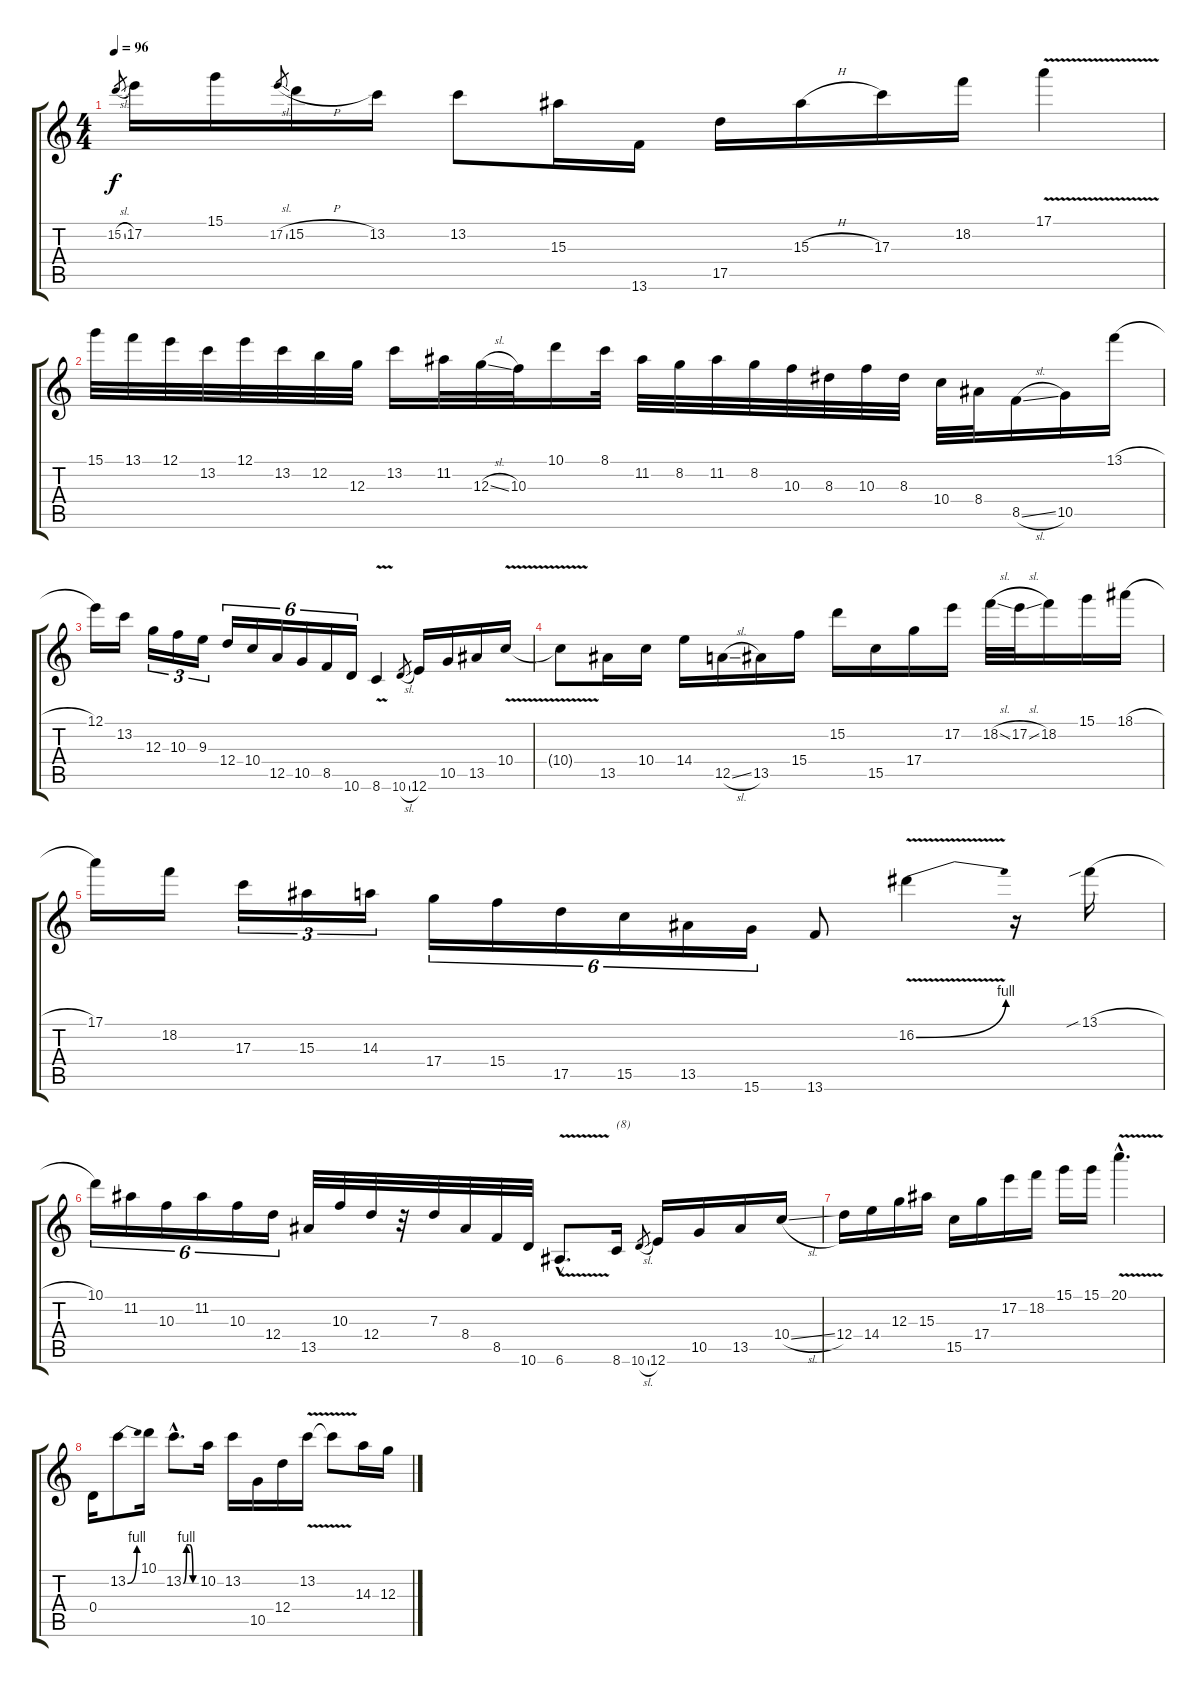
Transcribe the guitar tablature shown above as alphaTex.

\track "" {instrument distortionguitar}
\staff {score tabs}
\tuning (E4 B3 G3 D3 A2 E2) {hide}
\ts (4 4)
\tempo 96
\clef g2
\ks c
15.2{sl}.8{gr dy f} 17.2.16 15.1.16 17.2{sl}.8{gr} 15.2{h}.16 13.2.16 13.2.8 15.3.16 13.6.16 17.5.16 15.3{h}.16 17.3.16 18.2.16 17.1{v}.4 |
15.1.32 13.1.32 12.1.32 13.2.32 12.1.32 13.2.32 12.2.32 12.3.32 13.2.16 11.2.32 12.3{sl}.32 10.3.32 10.1.16 8.1.32 11.2.32 8.2.32 11.2.32 8.2.32 10.3.32 8.3.32 10.3.32 8.3.32 10.4.32 8.4.32 8.5{sl}.16 10.5.16 13.1{h}.16 |
12.1.16 13.2.16 12.3.16{tu (3 2)} 10.3.16{tu (3 2)} 9.3.16{tu (3 2)} 12.4.16{tu (6 4)} 10.4.16{tu (6 4)} 12.5.16{tu (6 4)} 10.5.16{tu (6 4)} 8.5.16{tu (6 4)} 10.6.16{tu (6 4)} 8.6{v}.4 10.6{sl}.8{gr} 12.6.16 10.5.16 13.5.16 10.4{v}.16 |
10.4{t}.8 13.5.16 10.4.16 14.4.16 12.5{sl}.16 13.5.16 15.4.16 15.2.16 15.5.16 17.4.16 17.2.16 18.2{sl}.32 17.2{sl}.32 18.2.16 15.1.16 18.1{h}.16 |
17.1.16 18.2.16 17.3.16{tu (3 2)} 15.3.16{tu (3 2)} 14.3.16{tu (3 2)} 17.4.16{tu (6 4)} 15.4.16{tu (6 4)} 17.5.16{tu (6 4)} 15.5.16{tu (6 4)} 13.5.16{tu (6 4)} 15.6.16{tu (6 4)} 13.6.8 16.2{be (bend 0 0 60 4) v}.4 r.16 13.1{sib h}.16 |
10.1.16{tu (6 4)} 11.2.16{tu (6 4)} 10.3.16{tu (6 4)} 11.2.16{tu (6 4)} 10.3.16{tu (6 4)} 12.4.16{tu (6 4)} 13.5.32 10.3.32 12.4.32 r.32 7.3.32 8.4.32 8.5.32 10.6.32 6.6{v hac}.8{d} 8.6.16{txt "(8)"} 10.6{sl}.8{gr} 12.6.16 10.5.16 13.5.16 10.4{sl}.16 |
12.4.16 14.4.16 12.3.16 15.3.16 15.5.16 17.4.16 17.2.16 18.2.16 15.1.16 15.1.16 20.1{v hac}.4{d} |
0.4.16 13.2{be (bend 0 0 60 4)}.8 10.1.16 13.2{be (custom 0 0 15 4 30 4 45 0 60 0) hac}.8{d} 10.2.16 13.2.16 10.5.16 12.4.16 13.2{v}.16 13.2{t}.8 14.3.16 12.3.16
